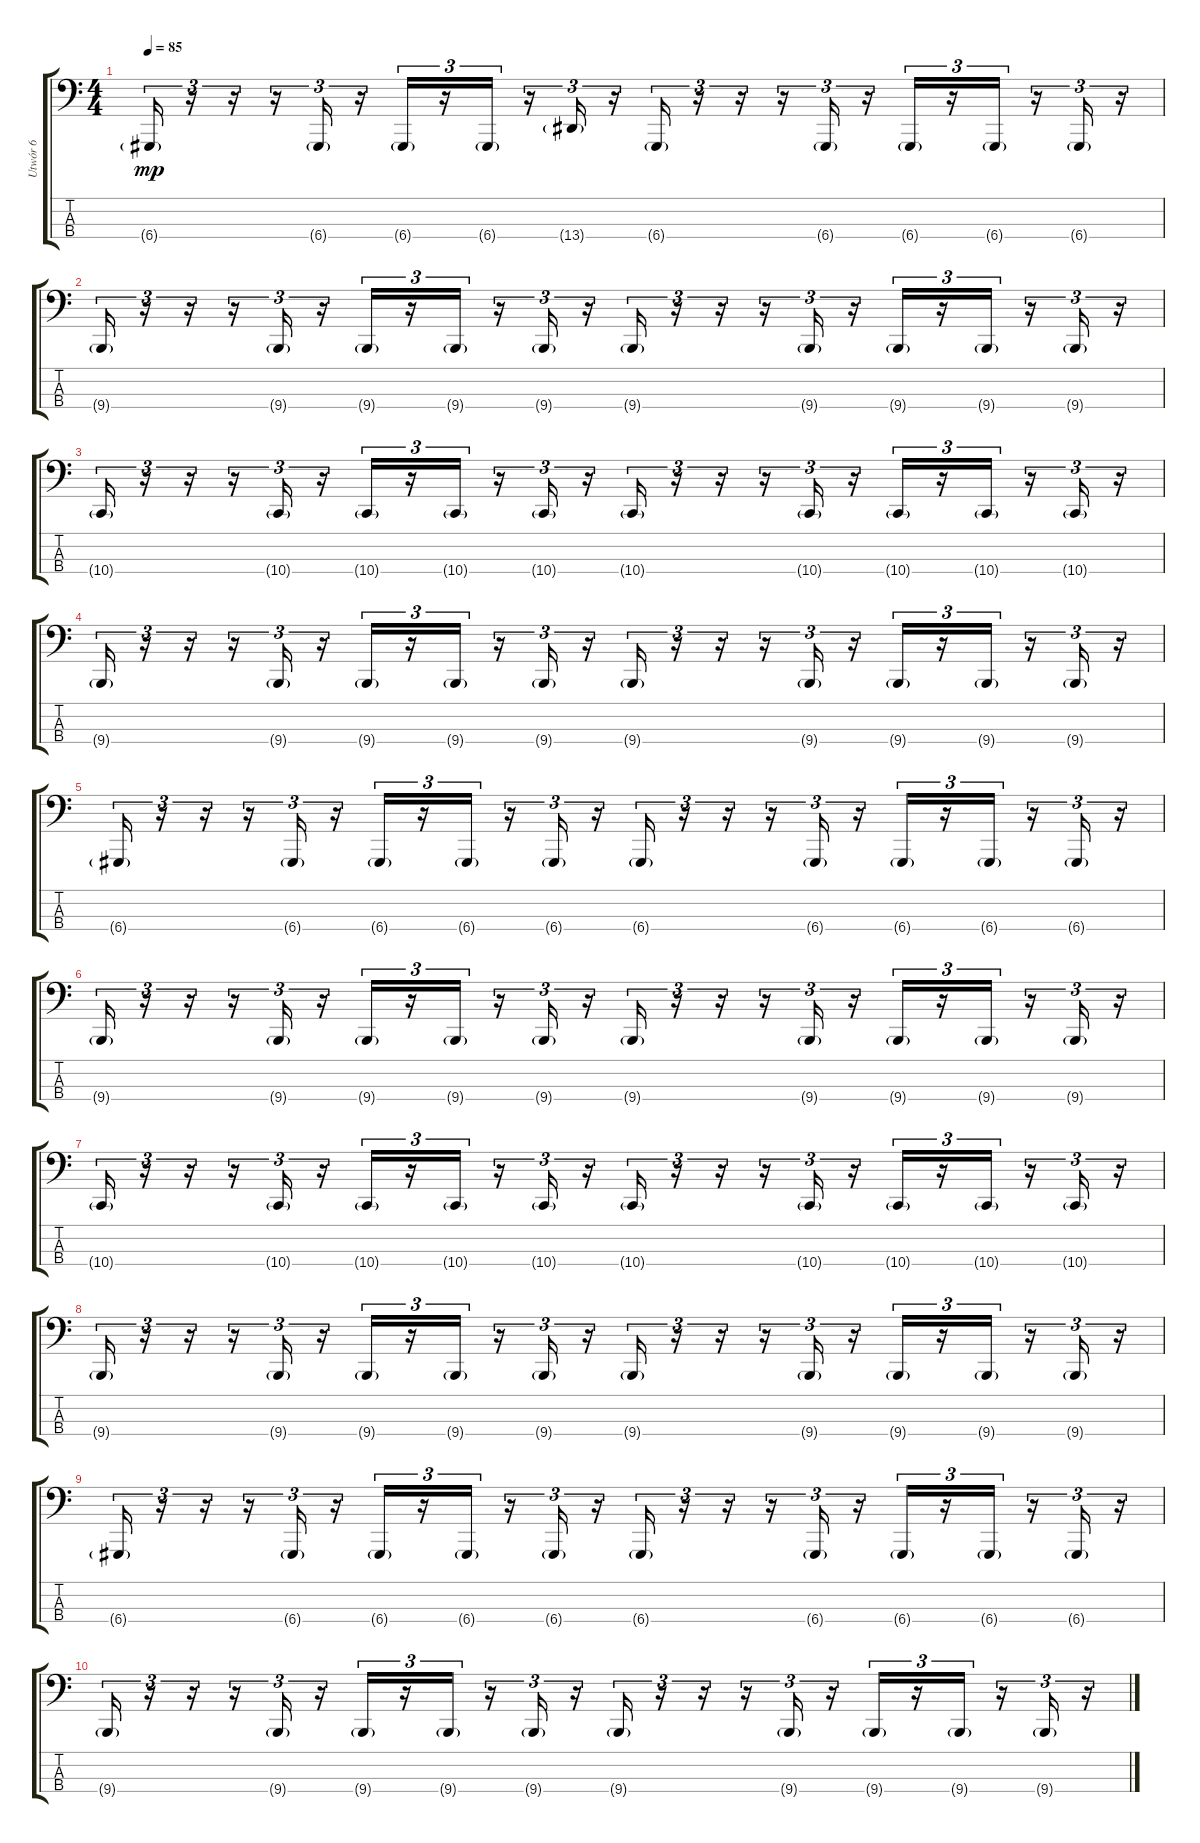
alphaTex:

\track ("Utwór 6" "Utwór 6") {instrument lead8bassandlead}
\staff {score tabs}
\tuning (G2 D2 A1 D1) {hide}
\ts (4 4)
\tempo 85
\clef f4
\ks c
6.4{g}.16{tu (3 2) dy mp} r.16{tu (3 2)} r.16{tu (3 2)} r.16{tu (3 2)} 6.4{g}.16{tu (3 2)} r.16{tu (3 2)} 6.4{g}.16{tu (3 2)} r.16{tu (3 2)} 6.4{g}.16{tu (3 2)} r.16{tu (3 2)} 13.4{g}.16{tu (3 2)} r.16{tu (3 2)} 6.4{g}.16{tu (3 2)} r.16{tu (3 2)} r.16{tu (3 2)} r.16{tu (3 2)} 6.4{g}.16{tu (3 2)} r.16{tu (3 2)} 6.4{g}.16{tu (3 2)} r.16{tu (3 2)} 6.4{g}.16{tu (3 2)} r.16{tu (3 2)} 6.4{g}.16{tu (3 2)} r.16{tu (3 2)} |
9.4{g}.16{tu (3 2)} r.16{tu (3 2)} r.16{tu (3 2)} r.16{tu (3 2)} 9.4{g}.16{tu (3 2)} r.16{tu (3 2)} 9.4{g}.16{tu (3 2)} r.16{tu (3 2)} 9.4{g}.16{tu (3 2)} r.16{tu (3 2)} 9.4{g}.16{tu (3 2)} r.16{tu (3 2)} 9.4{g}.16{tu (3 2)} r.16{tu (3 2)} r.16{tu (3 2)} r.16{tu (3 2)} 9.4{g}.16{tu (3 2)} r.16{tu (3 2)} 9.4{g}.16{tu (3 2)} r.16{tu (3 2)} 9.4{g}.16{tu (3 2)} r.16{tu (3 2)} 9.4{g}.16{tu (3 2)} r.16{tu (3 2)} |
10.4{g}.16{tu (3 2)} r.16{tu (3 2)} r.16{tu (3 2)} r.16{tu (3 2)} 10.4{g}.16{tu (3 2)} r.16{tu (3 2)} 10.4{g}.16{tu (3 2)} r.16{tu (3 2)} 10.4{g}.16{tu (3 2)} r.16{tu (3 2)} 10.4{g}.16{tu (3 2)} r.16{tu (3 2)} 10.4{g}.16{tu (3 2)} r.16{tu (3 2)} r.16{tu (3 2)} r.16{tu (3 2)} 10.4{g}.16{tu (3 2)} r.16{tu (3 2)} 10.4{g}.16{tu (3 2)} r.16{tu (3 2)} 10.4{g}.16{tu (3 2)} r.16{tu (3 2)} 10.4{g}.16{tu (3 2)} r.16{tu (3 2)} |
9.4{g}.16{tu (3 2)} r.16{tu (3 2)} r.16{tu (3 2)} r.16{tu (3 2)} 9.4{g}.16{tu (3 2)} r.16{tu (3 2)} 9.4{g}.16{tu (3 2)} r.16{tu (3 2)} 9.4{g}.16{tu (3 2)} r.16{tu (3 2)} 9.4{g}.16{tu (3 2)} r.16{tu (3 2)} 9.4{g}.16{tu (3 2)} r.16{tu (3 2)} r.16{tu (3 2)} r.16{tu (3 2)} 9.4{g}.16{tu (3 2)} r.16{tu (3 2)} 9.4{g}.16{tu (3 2)} r.16{tu (3 2)} 9.4{g}.16{tu (3 2)} r.16{tu (3 2)} 9.4{g}.16{tu (3 2)} r.16{tu (3 2)} |
6.4{g}.16{tu (3 2)} r.16{tu (3 2)} r.16{tu (3 2)} r.16{tu (3 2)} 6.4{g}.16{tu (3 2)} r.16{tu (3 2)} 6.4{g}.16{tu (3 2)} r.16{tu (3 2)} 6.4{g}.16{tu (3 2)} r.16{tu (3 2)} 6.4{g}.16{tu (3 2)} r.16{tu (3 2)} 6.4{g}.16{tu (3 2)} r.16{tu (3 2)} r.16{tu (3 2)} r.16{tu (3 2)} 6.4{g}.16{tu (3 2)} r.16{tu (3 2)} 6.4{g}.16{tu (3 2)} r.16{tu (3 2)} 6.4{g}.16{tu (3 2)} r.16{tu (3 2)} 6.4{g}.16{tu (3 2)} r.16{tu (3 2)} |
9.4{g}.16{tu (3 2)} r.16{tu (3 2)} r.16{tu (3 2)} r.16{tu (3 2)} 9.4{g}.16{tu (3 2)} r.16{tu (3 2)} 9.4{g}.16{tu (3 2)} r.16{tu (3 2)} 9.4{g}.16{tu (3 2)} r.16{tu (3 2)} 9.4{g}.16{tu (3 2)} r.16{tu (3 2)} 9.4{g}.16{tu (3 2)} r.16{tu (3 2)} r.16{tu (3 2)} r.16{tu (3 2)} 9.4{g}.16{tu (3 2)} r.16{tu (3 2)} 9.4{g}.16{tu (3 2)} r.16{tu (3 2)} 9.4{g}.16{tu (3 2)} r.16{tu (3 2)} 9.4{g}.16{tu (3 2)} r.16{tu (3 2)} |
10.4{g}.16{tu (3 2)} r.16{tu (3 2)} r.16{tu (3 2)} r.16{tu (3 2)} 10.4{g}.16{tu (3 2)} r.16{tu (3 2)} 10.4{g}.16{tu (3 2)} r.16{tu (3 2)} 10.4{g}.16{tu (3 2)} r.16{tu (3 2)} 10.4{g}.16{tu (3 2)} r.16{tu (3 2)} 10.4{g}.16{tu (3 2)} r.16{tu (3 2)} r.16{tu (3 2)} r.16{tu (3 2)} 10.4{g}.16{tu (3 2)} r.16{tu (3 2)} 10.4{g}.16{tu (3 2)} r.16{tu (3 2)} 10.4{g}.16{tu (3 2)} r.16{tu (3 2)} 10.4{g}.16{tu (3 2)} r.16{tu (3 2)} |
9.4{g}.16{tu (3 2)} r.16{tu (3 2)} r.16{tu (3 2)} r.16{tu (3 2)} 9.4{g}.16{tu (3 2)} r.16{tu (3 2)} 9.4{g}.16{tu (3 2)} r.16{tu (3 2)} 9.4{g}.16{tu (3 2)} r.16{tu (3 2)} 9.4{g}.16{tu (3 2)} r.16{tu (3 2)} 9.4{g}.16{tu (3 2)} r.16{tu (3 2)} r.16{tu (3 2)} r.16{tu (3 2)} 9.4{g}.16{tu (3 2)} r.16{tu (3 2)} 9.4{g}.16{tu (3 2)} r.16{tu (3 2)} 9.4{g}.16{tu (3 2)} r.16{tu (3 2)} 9.4{g}.16{tu (3 2)} r.16{tu (3 2)} |
6.4{g}.16{tu (3 2)} r.16{tu (3 2)} r.16{tu (3 2)} r.16{tu (3 2)} 6.4{g}.16{tu (3 2)} r.16{tu (3 2)} 6.4{g}.16{tu (3 2)} r.16{tu (3 2)} 6.4{g}.16{tu (3 2)} r.16{tu (3 2)} 6.4{g}.16{tu (3 2)} r.16{tu (3 2)} 6.4{g}.16{tu (3 2)} r.16{tu (3 2)} r.16{tu (3 2)} r.16{tu (3 2)} 6.4{g}.16{tu (3 2)} r.16{tu (3 2)} 6.4{g}.16{tu (3 2)} r.16{tu (3 2)} 6.4{g}.16{tu (3 2)} r.16{tu (3 2)} 6.4{g}.16{tu (3 2)} r.16{tu (3 2)} |
9.4{g}.16{tu (3 2)} r.16{tu (3 2)} r.16{tu (3 2)} r.16{tu (3 2)} 9.4{g}.16{tu (3 2)} r.16{tu (3 2)} 9.4{g}.16{tu (3 2)} r.16{tu (3 2)} 9.4{g}.16{tu (3 2)} r.16{tu (3 2)} 9.4{g}.16{tu (3 2)} r.16{tu (3 2)} 9.4{g}.16{tu (3 2)} r.16{tu (3 2)} r.16{tu (3 2)} r.16{tu (3 2)} 9.4{g}.16{tu (3 2)} r.16{tu (3 2)} 9.4{g}.16{tu (3 2)} r.16{tu (3 2)} 9.4{g}.16{tu (3 2)} r.16{tu (3 2)} 9.4{g}.16{tu (3 2)} r.16{tu (3 2)}
